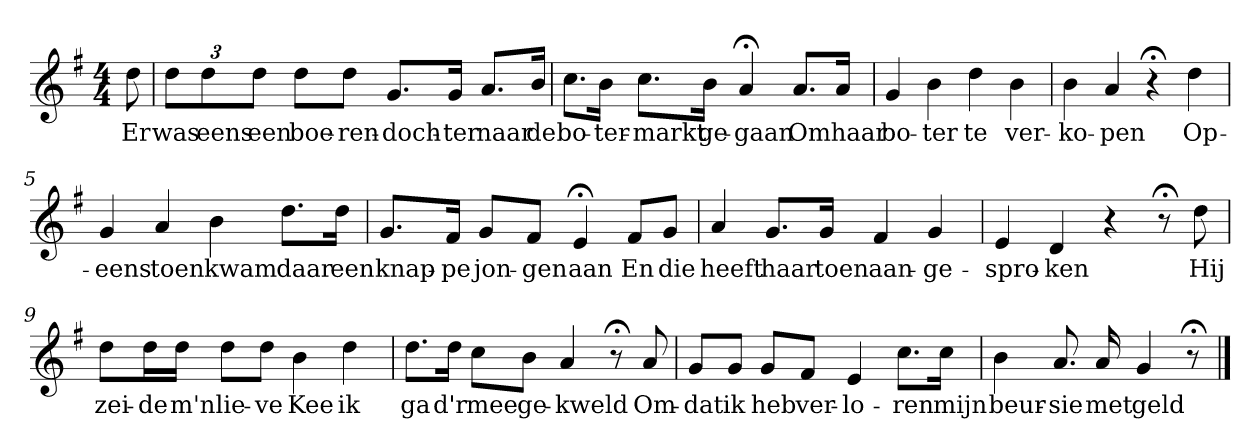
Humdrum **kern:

**kern	**text
*part1	*part1
*staff1	*staff1
*k[f#]	*
*G:	*
*M4/4	*
*MM120	*
=	=
8dd	Er
=1	=1
12ddL	was
12dd	eens
12ddJ	een
8ddL	boe-
8ddJ	-ren-
8.gL	-doch-
16gJk	-ter
8.aL	naar
16bJk	de
=2	=2
8.ccL	bo-
16bJk	-ter-
8.ccL	-markt
16bJk	ge-
4a;<	-gaan
8.aL	Om
16aJk	haar
=3	=3
4g	bo-
4b	-ter
4dd	te
4b	ver-
=4	=4
4b	-ko-
4a	-pen
4r;<	.
4dd	Op-
=5	=5
4g	-eens
4a	toen
4b	kwam
8.ddL	daar
16ddJk	een
=6	=6
8.gL	knap-
16f#Jk	-pe
8gL	jon-
8f#J	-gen
4e;<	aan
8f#L	En
8gJ	die
=7	=7
4a	heeft
8.gL	haar
16gJk	toen
4f#	aan-
4g	-ge-
=8	=8
4e	-spro-
4d	-ken
4r	.
8r;<	.
8dd	Hij
=9	=9
8ddL	zei-
16ddL	-de
16ddJJ	m'n
8ddL	lie-
8ddJ	-ve
4b	Kee
4dd	ik
=10	=10
8.ddL	ga
16ddJk	d'r
8ccL	mee
8bJ	ge-
4a	-kweld
8r;<	.
8a	Om-
=11	=11
8gL	-dat
8gJ	ik
8gL	heb
8f#J	ver-
4e	-lo-
8.ccL	-ren
16ccJk	mijn
=12	=12
4b	beur-
8.a	-sie
16a	met
4g	geld
8r;<	.
==	==
*-	*-
